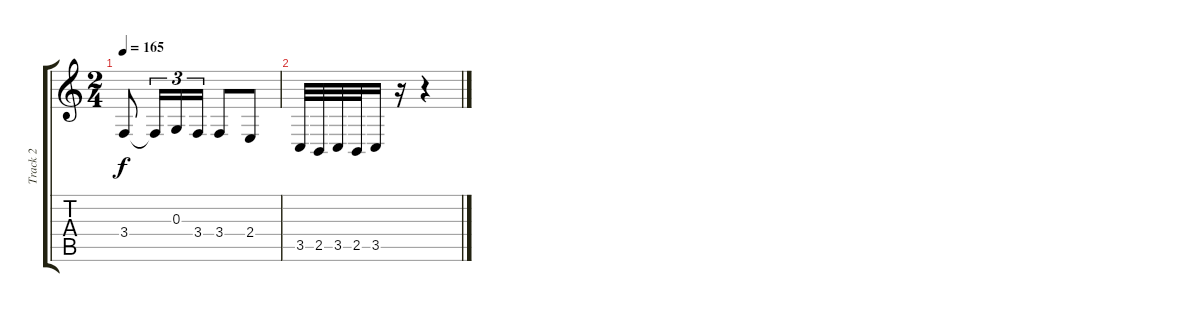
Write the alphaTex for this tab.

\track ("Track 2" "Track 2") {instrument tangoaccordion}
\staff {score tabs}
\tuning (E4 B3 G3 D3 A2 E2) {hide}
\ts (2 4)
\tempo 165
\clef g2
\ks c
3.4.8{dy f} 3.4{t}.16{tu (3 2)} 0.3.16{tu (3 2)} 3.4.16{tu (3 2)} 3.4.8 2.4.8 |
3.5.32 2.5.32 3.5.32 2.5.32 3.5.16 r.16 r.4
